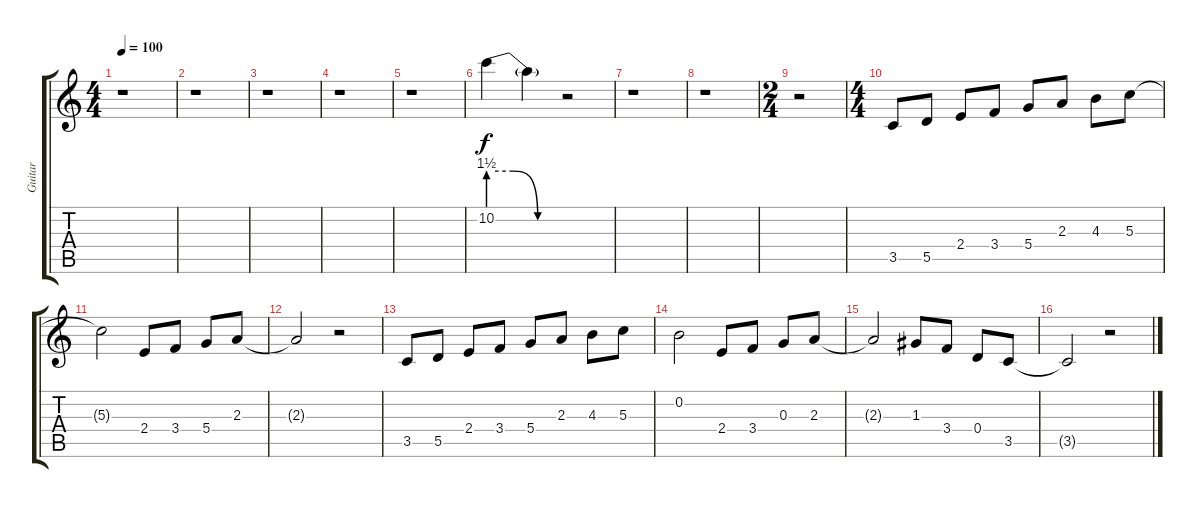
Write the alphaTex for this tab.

\track ("Guitar" "Guitar") {instrument overdrivenguitar}
\staff {score tabs}
\tuning (E4 B3 G3 D3 A2 E2) {hide}
\ts (4 4)
\tempo 100
\clef g2
\ks c
r.1{dy f} |
r.1 |
r.1 |
r.1 |
r.1 |
10.2{be (custom 0 6 20 6 40 0 60 0)}.4 10.2{t}.4 r.2 |
r.1 |
r.1 |
\ts (2 4)
r.2 |
\ts (4 4)
3.5.8 5.5.8 2.4.8 3.4.8 5.4.8 2.3.8 4.3.8 5.3.8 |
5.3{t}.2 2.4.8 3.4.8 5.4.8 2.3.8 |
2.3{t}.2 r.2 |
3.5.8 5.5.8 2.4.8 3.4.8 5.4.8 2.3.8 4.3.8 5.3.8 |
0.2.2 2.4.8 3.4.8 0.3.8 2.3.8 |
2.3{t}.2 1.3.8 3.4.8 0.4.8 3.5.8 |
3.5{t}.2 r.2
